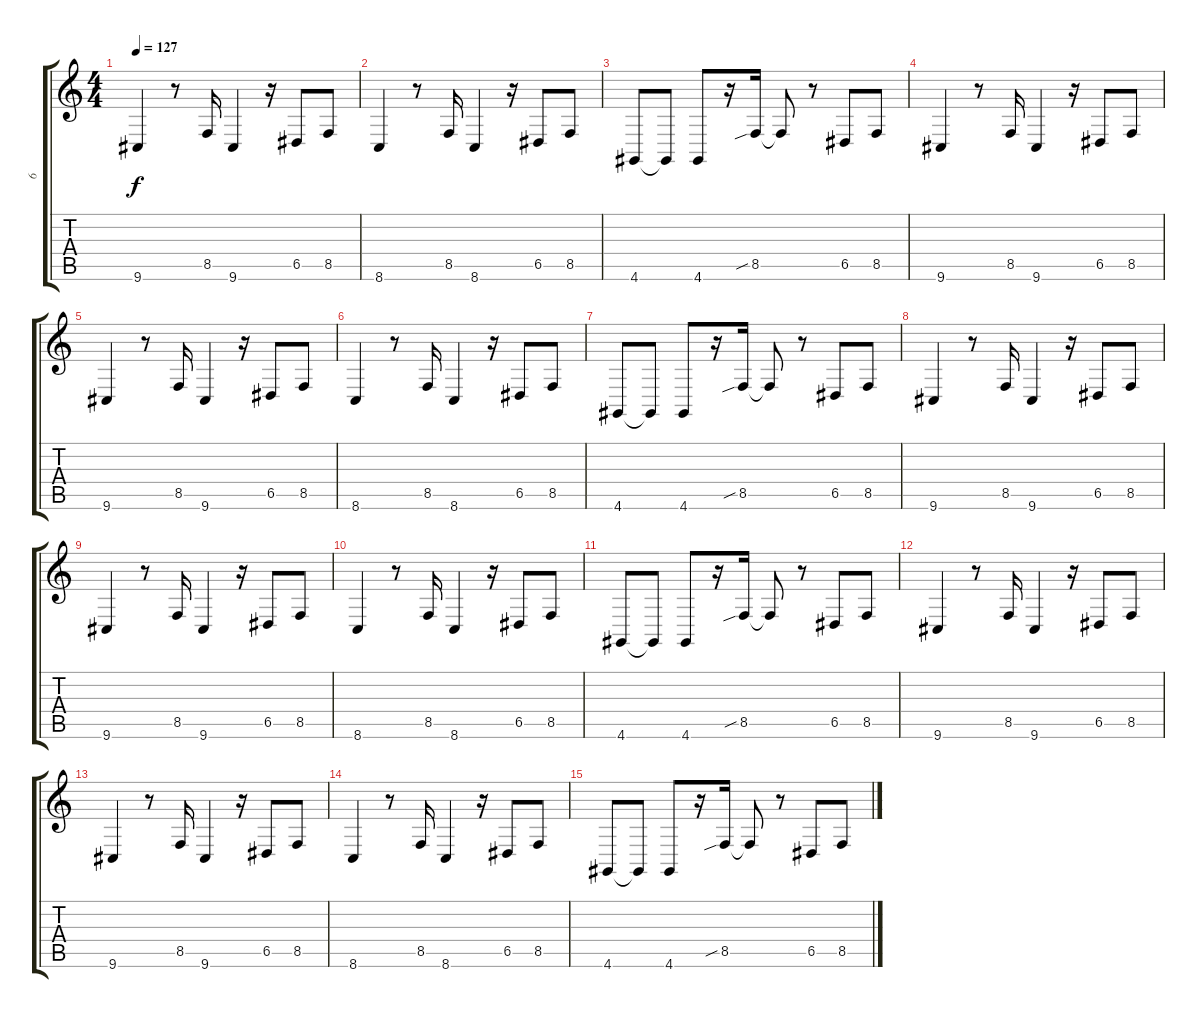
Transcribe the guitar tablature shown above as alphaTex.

\track ("6" "6") {instrument steeldrums}
\staff {score tabs}
\tuning (E4 B3 G3 D3 A2 E2) {hide}
\ts (4 4)
\tempo 127
\clef g2
\ks c
9.6.4{dy f} r.8 8.5.16 9.6.4 r.16 6.5.8 8.5.8 |
8.6.4 r.8 8.5.16 8.6.4 r.16 6.5.8 8.5.8 |
4.6.8 4.6{t}.8 4.6.8 r.16 8.5{sib}.16 8.5{t}.8 r.8 6.5.8 8.5.8 |
9.6.4 r.8 8.5.16 9.6.4 r.16 6.5.8 8.5.8 |
9.6.4 r.8 8.5.16 9.6.4 r.16 6.5.8 8.5.8 |
8.6.4 r.8 8.5.16 8.6.4 r.16 6.5.8 8.5.8 |
4.6.8 4.6{t}.8 4.6.8 r.16 8.5{sib}.16 8.5{t}.8 r.8 6.5.8 8.5.8 |
9.6.4 r.8 8.5.16 9.6.4 r.16 6.5.8 8.5.8 |
9.6.4 r.8 8.5.16 9.6.4 r.16 6.5.8 8.5.8 |
8.6.4 r.8 8.5.16 8.6.4 r.16 6.5.8 8.5.8 |
4.6.8 4.6{t}.8 4.6.8 r.16 8.5{sib}.16 8.5{t}.8 r.8 6.5.8 8.5.8 |
9.6.4 r.8 8.5.16 9.6.4 r.16 6.5.8 8.5.8 |
9.6.4 r.8 8.5.16 9.6.4 r.16 6.5.8 8.5.8 |
8.6.4 r.8 8.5.16 8.6.4 r.16 6.5.8 8.5.8 |
4.6.8 4.6{t}.8 4.6.8 r.16 8.5{sib}.16 8.5{t}.8 r.8 6.5.8 8.5.8
